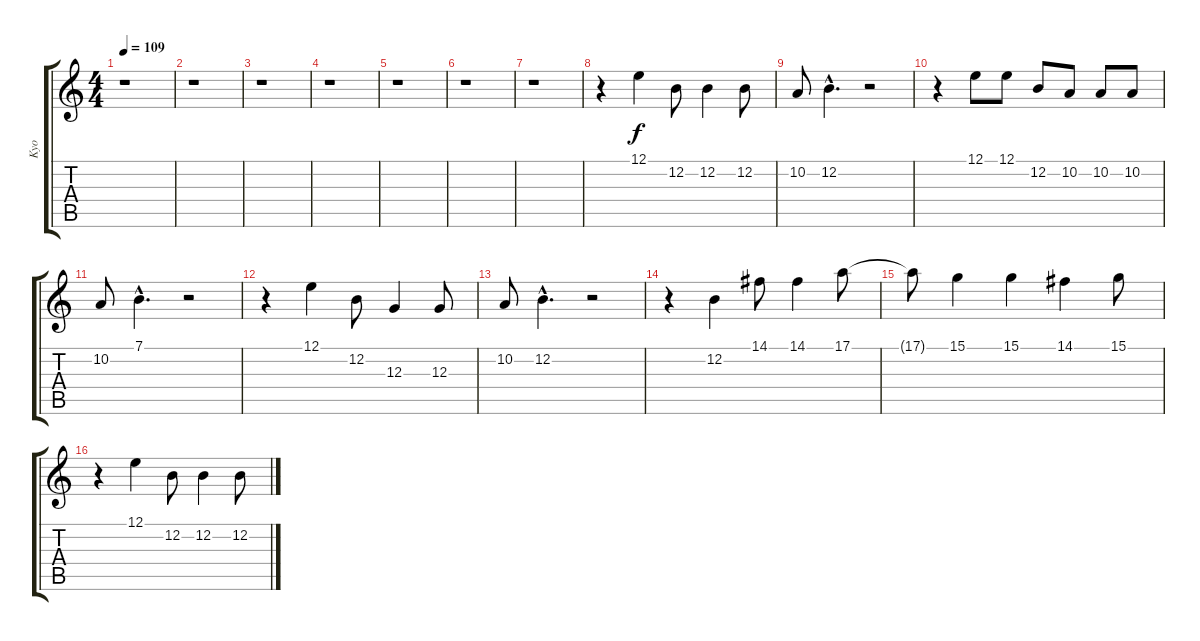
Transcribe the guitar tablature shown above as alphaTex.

\track ("Kyo" "Kyo") {instrument pad7halo}
\staff {score tabs}
\tuning (E4 B3 G3 D3 A2 E2) {hide}
\ts (4 4)
\tempo 109
\clef g2
\ks c
r.1{dy f} |
r.1 |
r.1 |
r.1 |
r.1 |
r.1 |
r.1 |
r.4 12.1.4 12.2.8 12.2.4 12.2.8 |
10.2.8 12.2{hac}.4{d} r.2 |
r.4 12.1.8 12.1.8 12.2.8 10.2.8 10.2.8 10.2.8 |
10.2.8 7.1{hac}.4{d} r.2 |
r.4 12.1.4 12.2.8 12.3.4 12.3.8 |
10.2.8 12.2{hac}.4{d} r.2 |
r.4 12.2.4 14.1.8 14.1.4 17.1.8 |
17.1{t}.8 15.1.4 15.1.4 14.1.4 15.1.8 |
r.4 12.1.4 12.2.8 12.2.4 12.2.8
